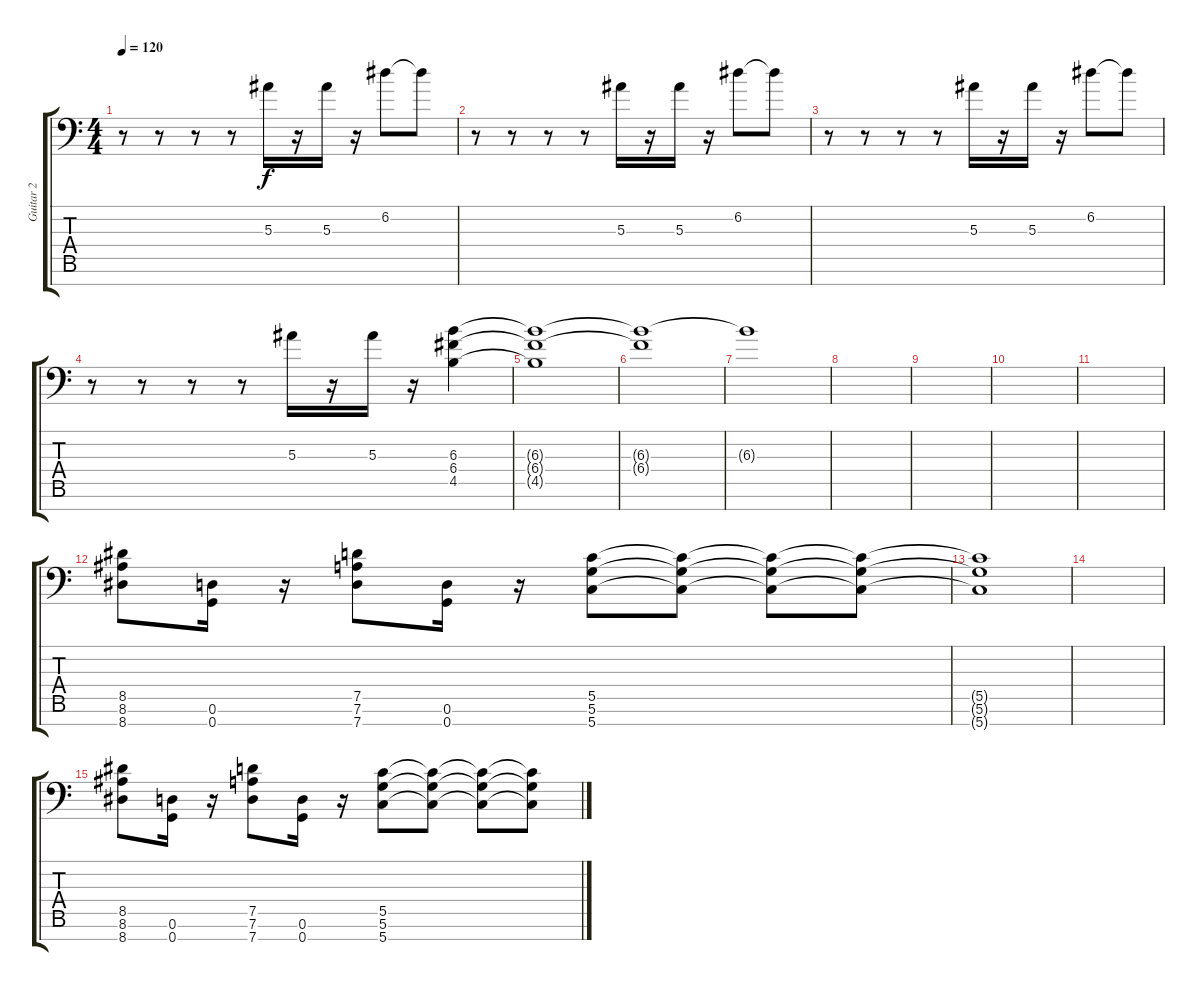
\track ("Guitar 2" "Guitar 2") {instrument distortionguitar}
\staff {score tabs}
\tuning (D4 A3 F3 C3 G2 D2 G1) {hide}
\ts (4 4)
\tempo 120
\clef f4
\ks c
r.8{dy f} r.8 r.8 r.8 5.3.16 r.16 5.3.16 r.16 6.2.8 6.2{t}.8 |
r.8 r.8 r.8 r.8 5.3.16 r.16 5.3.16 r.16 6.2.8 6.2{t}.8 |
r.8 r.8 r.8 r.8 5.3.16 r.16 5.3.16 r.16 6.2.8 6.2{t}.8 |
r.8 r.8 r.8 r.8 5.3.16 r.16 5.3.16 r.16 (6.3 6.4 4.5).4 |
(6.3{t} 6.4{t} 4.5{t}).1 |
(6.3{t} 6.4{t}).1 |
6.3{t}.1 |
|
|
|
|
(8.5 8.6 8.7).8 (0.6 0.7).16 r.16 (7.5 7.6 7.7).8 (0.6 0.7).16 r.16 (5.5 5.6 5.7).8 (5.5{t} 5.6{t} 5.7{t}).8 (5.5{t} 5.6{t} 5.7{t}).8 (5.5{t} 5.6{t} 5.7{t}).8 |
(5.5{t} 5.6{t} 5.7{t}).1 |
|
(8.5 8.6 8.7).8 (0.6 0.7).16 r.16 (7.5 7.6 7.7).8 (0.6 0.7).16 r.16 (5.5 5.6 5.7).8 (5.5{t} 5.6{t} 5.7{t}).8 (5.5{t} 5.6{t} 5.7{t}).8 (5.5{t} 5.6{t} 5.7{t}).8
